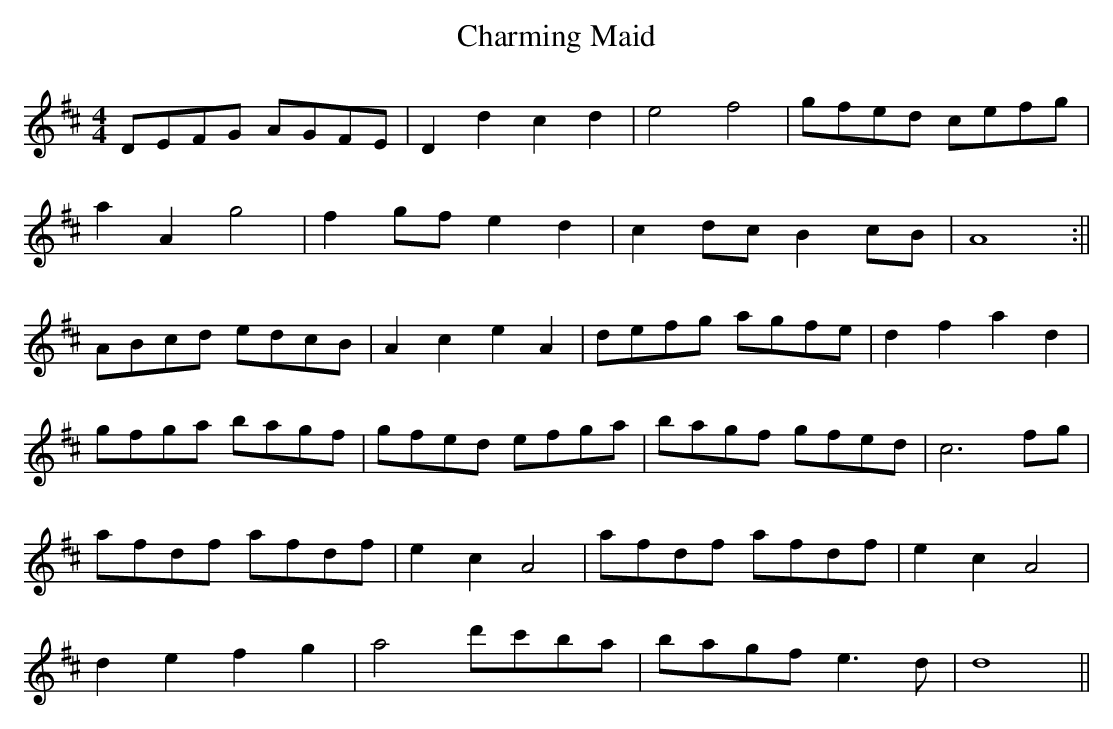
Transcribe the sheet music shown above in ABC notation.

X:1
T:Charming Maid
M:4/4
K:D
DEFG AGFE|D2 d2 c2 d2|e4 f4|gfed cefg|
a2 A2 g4|f2 gf e2 d2|c2 dc B2 cB|A8:||
ABcd edcB|A2 c2 e2 A2|defg agfe|d2 f2 a2 d2|
gfga bagf|gfed efga|bagf gfed|c6 fg|
afdf afdf|e2 c2 A4|afdf afdf|e2 c2 A4|
d2 e2 f2 g2|a4 d'c'ba|bagf e3 d|d8||
